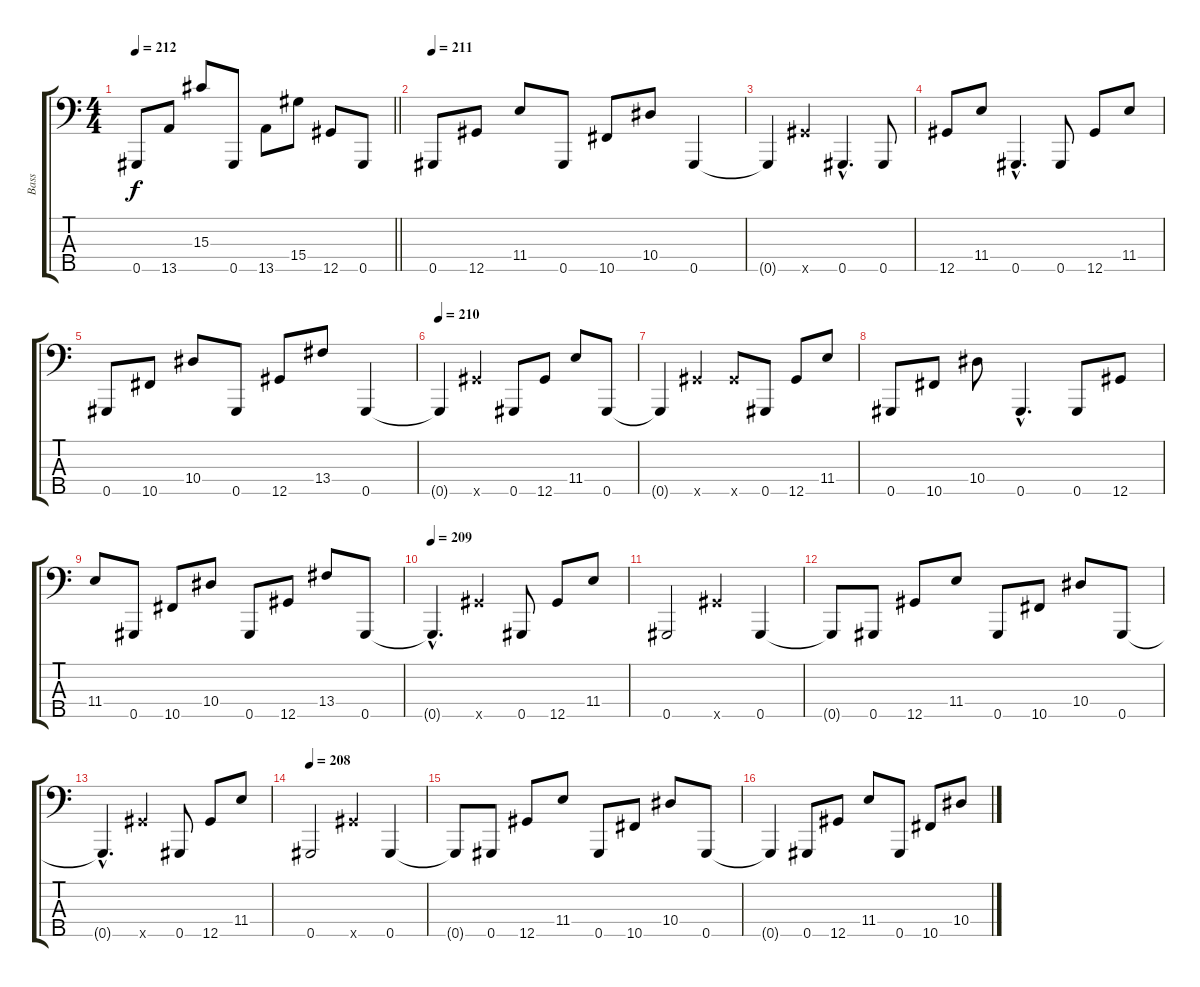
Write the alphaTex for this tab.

\track ("Bass" "Bass") {instrument electricbasspick}
\staff {score tabs}
\tuning (F2 Eb2 Bb1 F1 Ab0) {hide}
\ts (4 4)
\tempo 212
\clef f4
\barLineRight lightlight
\ks c
0.5.8{dy f} 13.5.8 15.3.8 0.5.8 13.5.8 15.4.8 12.5.8 0.5.8 |
\section ("" "")
\tempo 211
0.5.8 12.5.8 11.4.8 0.5.8 10.5.8 10.4.8 0.5.4 |
0.5{t}.4 12.5{x}.4 0.5{hac}.4{d} 0.5.8 |
12.5.8 11.4.8 0.5{hac}.4{d} 0.5.8 12.5.8 11.4.8 |
0.5.8 10.5.8 10.4.8 0.5.8 12.5.8 13.4.8 0.5.4 |
\tempo 210
0.5{t}.4 12.5{x}.4 0.5.8 12.5.8 11.4.8 0.5.8 |
0.5{t}.4 12.5{x}.4 12.5{x}.8 0.5.8 12.5.8 11.4.8 |
0.5.8 10.5.8 10.4.8 0.5{hac}.4{d} 0.5.8 12.5.8 |
11.4.8 0.5.8 10.5.8 10.4.8 0.5.8 12.5.8 13.4.8 0.5.8 |
\tempo 209
0.5{hac t}.4{d} 12.5{x}.4 0.5.8 12.5.8 11.4.8 |
0.5.2 12.5{x}.4 0.5.4 |
0.5{t}.8 0.5.8 12.5.8 11.4.8 0.5.8 10.5.8 10.4.8 0.5.8 |
0.5{hac t}.4{d} 12.5{x}.4 0.5.8 12.5.8 11.4.8 |
\tempo 208
0.5.2 12.5{x}.4 0.5.4 |
0.5{t}.8 0.5.8 12.5.8 11.4.8 0.5.8 10.5.8 10.4.8 0.5.8 |
0.5{t}.4 0.5.8 12.5.8 11.4.8 0.5.8 10.5.8 10.4.8
